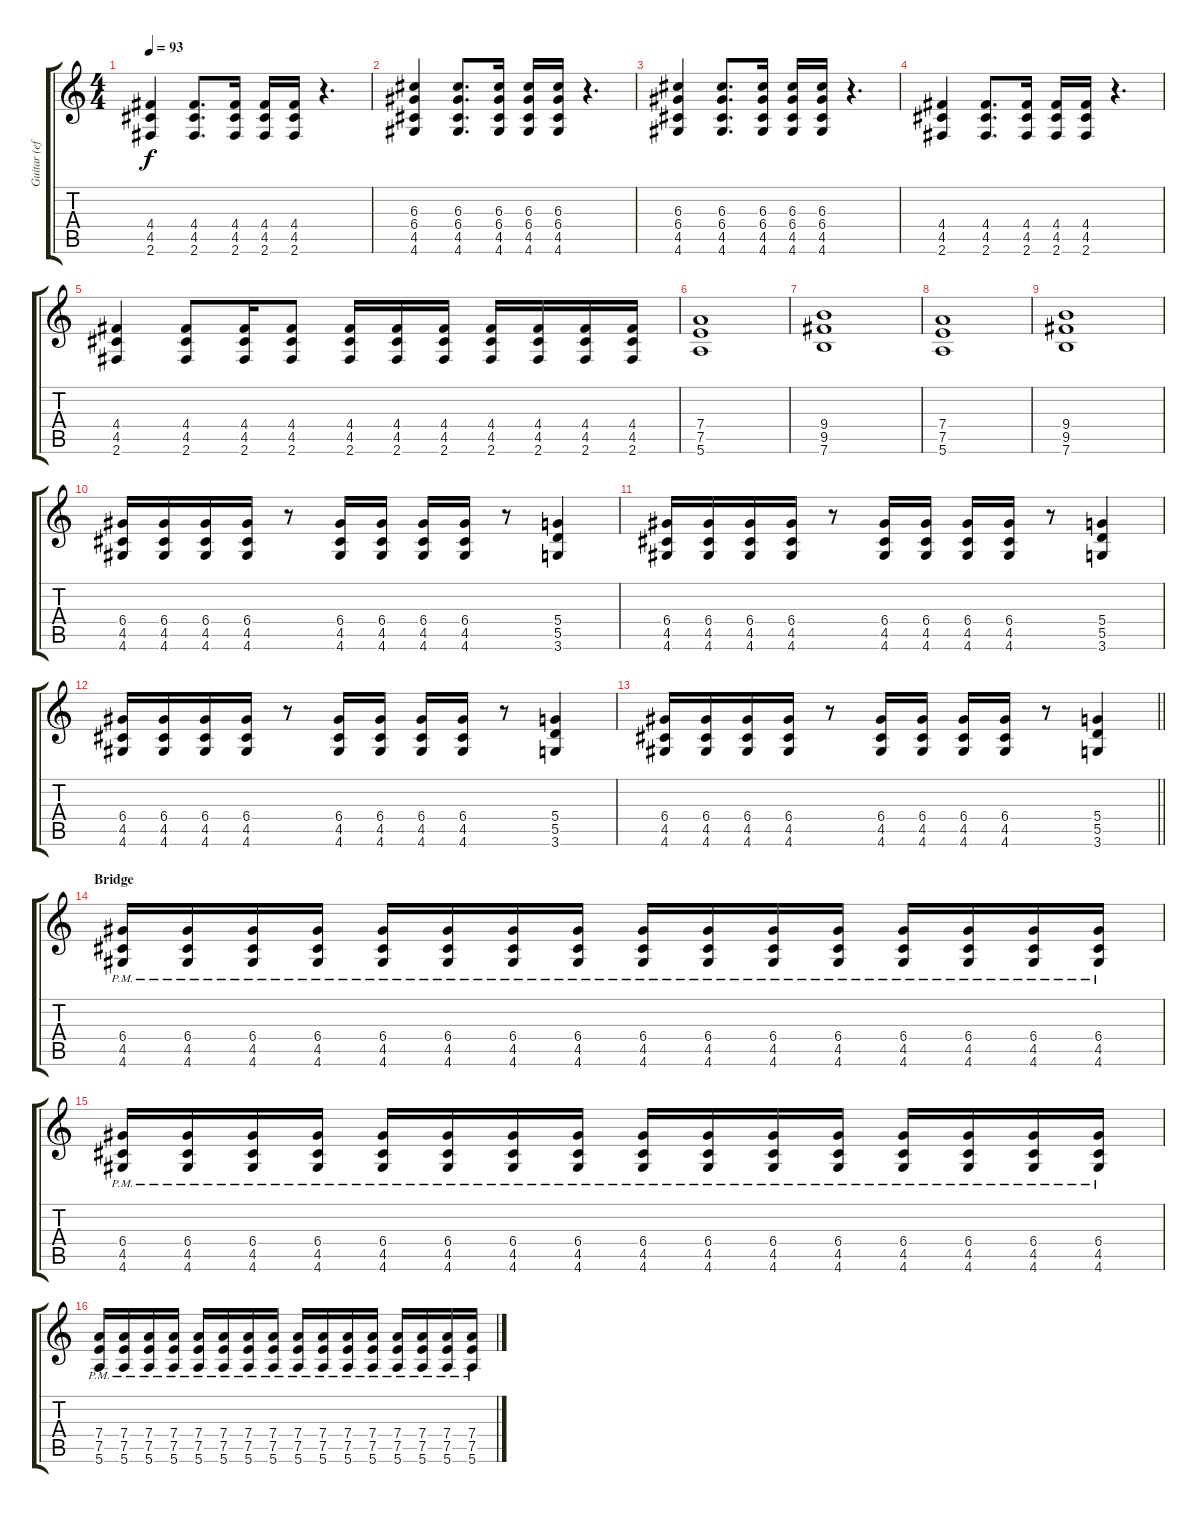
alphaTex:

\track ("Guitar (effect, rhythm)" "Guitar (ef") {instrument distortionguitar}
\staff {score tabs}
\tuning (E4 B3 G3 D3 A2 E2) {hide}
\ts (4 4)
\tempo 93
\clef g2
\ks c
(4.4 4.5 2.6).4{dy f} (4.4 4.5 2.6).8{d} (4.4 4.5 2.6).16 (4.4 4.5 2.6).16 (4.4 4.5 2.6).16 r.4{d} |
(6.3 6.4 4.5 4.6).4 (6.3 6.4 4.5 4.6).8{d} (6.3 6.4 4.5 4.6).16 (6.3 6.4 4.5 4.6).16 (6.3 6.4 4.5 4.6).16 r.4{d} |
(6.3 6.4 4.5 4.6).4 (6.3 6.4 4.5 4.6).8{d} (6.3 6.4 4.5 4.6).16 (6.3 6.4 4.5 4.6).16 (6.3 6.4 4.5 4.6).16 r.4{d} |
(4.4 4.5 2.6).4 (4.4 4.5 2.6).8{d} (4.4 4.5 2.6).16 (4.4 4.5 2.6).16 (4.4 4.5 2.6).16 r.4{d} |
(4.4 4.5 2.6).4 (4.4 4.5 2.6).8 (4.4 4.5 2.6).16 (4.4 4.5 2.6).8 (4.4 4.5 2.6).16 (4.4 4.5 2.6).16 (4.4 4.5 2.6).16 (4.4 4.5 2.6).16 (4.4 4.5 2.6).16 (4.4 4.5 2.6).16 (4.4 4.5 2.6).16 |
(7.4 7.5 5.6).1 |
(9.4 9.5 7.6).1 |
(7.4 7.5 5.6).1 |
(9.4 9.5 7.6).1 |
(6.4 4.5 4.6).16 (6.4 4.5 4.6).16 (6.4 4.5 4.6).16 (6.4 4.5 4.6).16 r.8 (6.4 4.5 4.6).16 (6.4 4.5 4.6).16 (6.4 4.5 4.6).16 (6.4 4.5 4.6).16 r.8 (5.4 5.5 3.6).4 |
(6.4 4.5 4.6).16 (6.4 4.5 4.6).16 (6.4 4.5 4.6).16 (6.4 4.5 4.6).16 r.8 (6.4 4.5 4.6).16 (6.4 4.5 4.6).16 (6.4 4.5 4.6).16 (6.4 4.5 4.6).16 r.8 (5.4 5.5 3.6).4 |
(6.4 4.5 4.6).16 (6.4 4.5 4.6).16 (6.4 4.5 4.6).16 (6.4 4.5 4.6).16 r.8 (6.4 4.5 4.6).16 (6.4 4.5 4.6).16 (6.4 4.5 4.6).16 (6.4 4.5 4.6).16 r.8 (5.4 5.5 3.6).4 |
\barLineRight lightlight
(6.4 4.5 4.6).16 (6.4 4.5 4.6).16 (6.4 4.5 4.6).16 (6.4 4.5 4.6).16 r.8 (6.4 4.5 4.6).16 (6.4 4.5 4.6).16 (6.4 4.5 4.6).16 (6.4 4.5 4.6).16 r.8 (5.4 5.5 3.6).4 |
\section ("" "Bridge")
(6.4{pm} 4.5{pm} 4.6{pm}).16 (6.4{pm} 4.5{pm} 4.6{pm}).16 (6.4{pm} 4.5{pm} 4.6{pm}).16 (6.4{pm} 4.5{pm} 4.6{pm}).16 (6.4{pm} 4.5{pm} 4.6{pm}).16 (6.4{pm} 4.5{pm} 4.6{pm}).16 (6.4{pm} 4.5{pm} 4.6{pm}).16 (6.4{pm} 4.5{pm} 4.6{pm}).16 (6.4{pm} 4.5{pm} 4.6{pm}).16 (6.4{pm} 4.5{pm} 4.6{pm}).16 (6.4{pm} 4.5{pm} 4.6{pm}).16 (6.4{pm} 4.5{pm} 4.6{pm}).16 (6.4{pm} 4.5{pm} 4.6{pm}).16 (6.4{pm} 4.5{pm} 4.6{pm}).16 (6.4{pm} 4.5{pm} 4.6{pm}).16 (6.4{pm} 4.5{pm} 4.6{pm}).16 |
(6.4{pm} 4.5{pm} 4.6{pm}).16 (6.4{pm} 4.5{pm} 4.6{pm}).16 (6.4{pm} 4.5{pm} 4.6{pm}).16 (6.4{pm} 4.5{pm} 4.6{pm}).16 (6.4{pm} 4.5{pm} 4.6{pm}).16 (6.4{pm} 4.5{pm} 4.6{pm}).16 (6.4{pm} 4.5{pm} 4.6{pm}).16 (6.4{pm} 4.5{pm} 4.6{pm}).16 (6.4{pm} 4.5{pm} 4.6{pm}).16 (6.4{pm} 4.5{pm} 4.6{pm}).16 (6.4{pm} 4.5{pm} 4.6{pm}).16 (6.4{pm} 4.5{pm} 4.6{pm}).16 (6.4{pm} 4.5{pm} 4.6{pm}).16 (6.4{pm} 4.5{pm} 4.6{pm}).16 (6.4{pm} 4.5{pm} 4.6{pm}).16 (6.4{pm} 4.5{pm} 4.6{pm}).16 |
(7.4{pm} 7.5{pm} 5.6{pm}).16 (7.4{pm} 7.5{pm} 5.6{pm}).16 (7.4{pm} 7.5{pm} 5.6{pm}).16 (7.4{pm} 7.5{pm} 5.6{pm}).16 (7.4{pm} 7.5{pm} 5.6{pm}).16 (7.4{pm} 7.5{pm} 5.6{pm}).16 (7.4{pm} 7.5{pm} 5.6{pm}).16 (7.4{pm} 7.5{pm} 5.6{pm}).16 (7.4{pm} 7.5{pm} 5.6{pm}).16 (7.4{pm} 7.5{pm} 5.6{pm}).16 (7.4{pm} 7.5{pm} 5.6{pm}).16 (7.4{pm} 7.5{pm} 5.6{pm}).16 (7.4{pm} 7.5{pm} 5.6{pm}).16 (7.4{pm} 7.5{pm} 5.6{pm}).16 (7.4{pm} 7.5{pm} 5.6{pm}).16 (7.4{pm} 7.5{pm} 5.6{pm}).16
